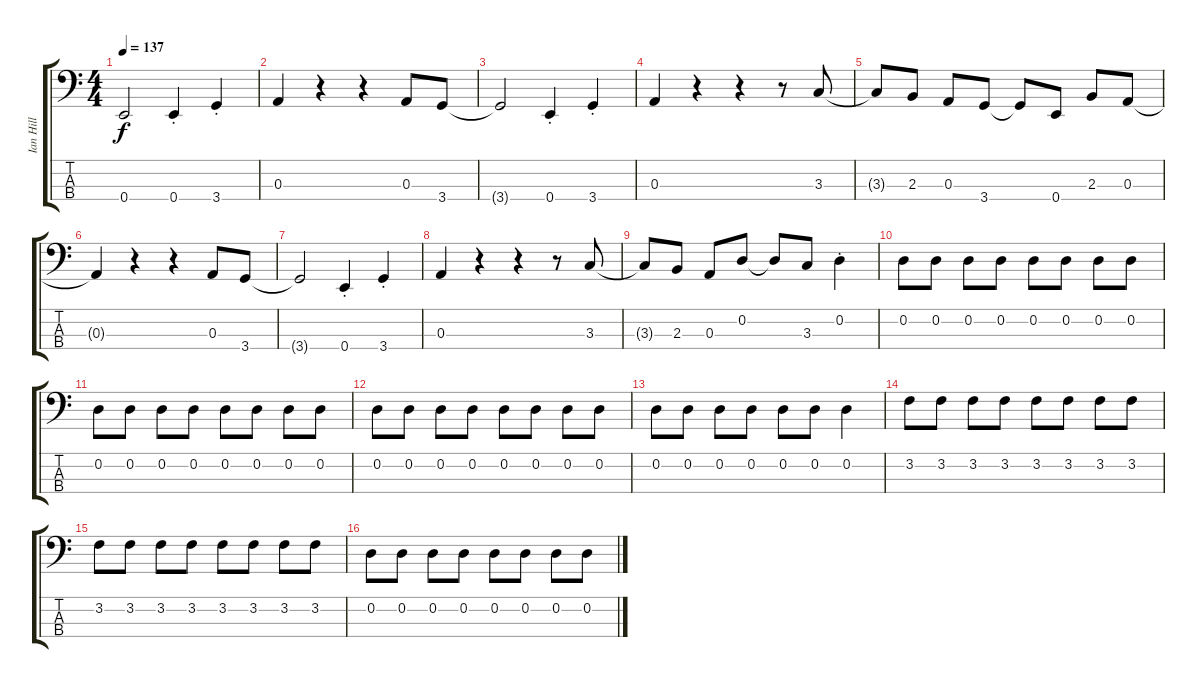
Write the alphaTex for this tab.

\track ("Ian Hill" "Ian Hill") {instrument electricbasspick}
\staff {score tabs}
\tuning (G2 D2 A1 E1) {hide}
\ts (4 4)
\tempo 137
\clef f4
\ks c
0.4.2{dy f} 0.4{st}.4 3.4{st}.4 |
0.3.4 r.4 r.4 0.3.8 3.4.8 |
3.4{t}.2 0.4{st}.4 3.4{st}.4 |
0.3.4 r.4 r.4 r.8 3.3.8 |
3.3{t}.8 2.3.8 0.3.8 3.4.8 3.4{t}.8 0.4.8 2.3.8 0.3.8 |
0.3{t}.4 r.4 r.4 0.3.8 3.4.8 |
3.4{t}.2 0.4{st}.4 3.4{st}.4 |
0.3.4 r.4 r.4 r.8 3.3.8 |
3.3{t}.8 2.3.8 0.3.8 0.2.8 0.2{t}.8 3.3.8 0.2{st}.4 |
0.2.8 0.2.8 0.2.8 0.2.8 0.2.8 0.2.8 0.2.8 0.2.8 |
0.2.8 0.2.8 0.2.8 0.2.8 0.2.8 0.2.8 0.2.8 0.2.8 |
0.2.8 0.2.8 0.2.8 0.2.8 0.2.8 0.2.8 0.2.8 0.2.8 |
0.2.8 0.2.8 0.2.8 0.2.8 0.2.8 0.2.8 0.2.4 |
3.2.8 3.2.8 3.2.8 3.2.8 3.2.8 3.2.8 3.2.8 3.2.8 |
3.2.8 3.2.8 3.2.8 3.2.8 3.2.8 3.2.8 3.2.8 3.2.8 |
0.2.8 0.2.8 0.2.8 0.2.8 0.2.8 0.2.8 0.2.8 0.2.8
